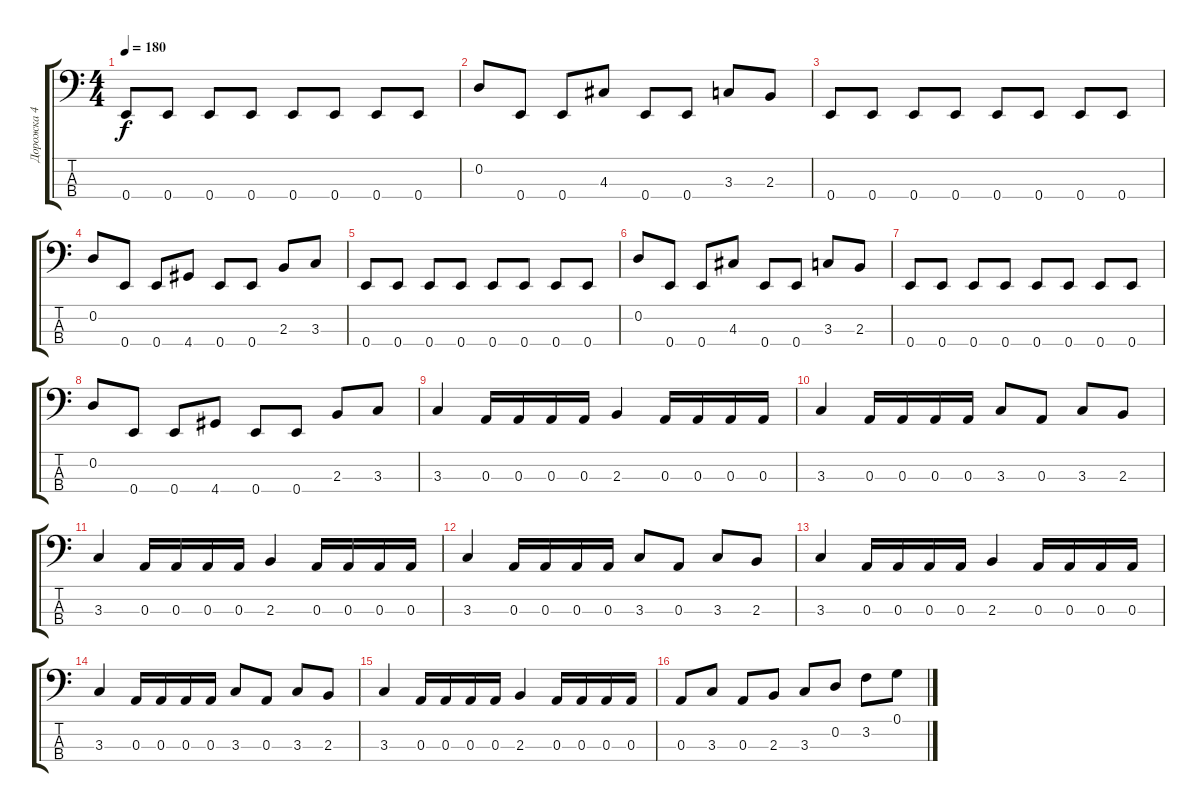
\track ("Дорожка 4" "Дорожка 4") {instrument electricbassfinger}
\staff {score tabs}
\tuning (G2 D2 A1 E1) {hide}
\ts (4 4)
\tempo 180
\clef f4
\ks c
0.4.8{dy f} 0.4.8 0.4.8 0.4.8 0.4.8 0.4.8 0.4.8 0.4.8 |
0.2.8 0.4.8 0.4.8 4.3.8 0.4.8 0.4.8 3.3.8 2.3.8 |
0.4.8 0.4.8 0.4.8 0.4.8 0.4.8 0.4.8 0.4.8 0.4.8 |
0.2.8 0.4.8 0.4.8 4.4.8 0.4.8 0.4.8 2.3.8 3.3.8 |
0.4.8 0.4.8 0.4.8 0.4.8 0.4.8 0.4.8 0.4.8 0.4.8 |
0.2.8 0.4.8 0.4.8 4.3.8 0.4.8 0.4.8 3.3.8 2.3.8 |
0.4.8 0.4.8 0.4.8 0.4.8 0.4.8 0.4.8 0.4.8 0.4.8 |
0.2.8 0.4.8 0.4.8 4.4.8 0.4.8 0.4.8 2.3.8 3.3.8 |
3.3.4 0.3.16 0.3.16 0.3.16 0.3.16 2.3.4 0.3.16 0.3.16 0.3.16 0.3.16 |
3.3.4 0.3.16 0.3.16 0.3.16 0.3.16 3.3.8 0.3.8 3.3.8 2.3.8 |
3.3.4 0.3.16 0.3.16 0.3.16 0.3.16 2.3.4 0.3.16 0.3.16 0.3.16 0.3.16 |
3.3.4 0.3.16 0.3.16 0.3.16 0.3.16 3.3.8 0.3.8 3.3.8 2.3.8 |
3.3.4 0.3.16 0.3.16 0.3.16 0.3.16 2.3.4 0.3.16 0.3.16 0.3.16 0.3.16 |
3.3.4 0.3.16 0.3.16 0.3.16 0.3.16 3.3.8 0.3.8 3.3.8 2.3.8 |
3.3.4 0.3.16 0.3.16 0.3.16 0.3.16 2.3.4 0.3.16 0.3.16 0.3.16 0.3.16 |
0.3.8 3.3.8 0.3.8 2.3.8 3.3.8 0.2.8 3.2.8 0.1.8
